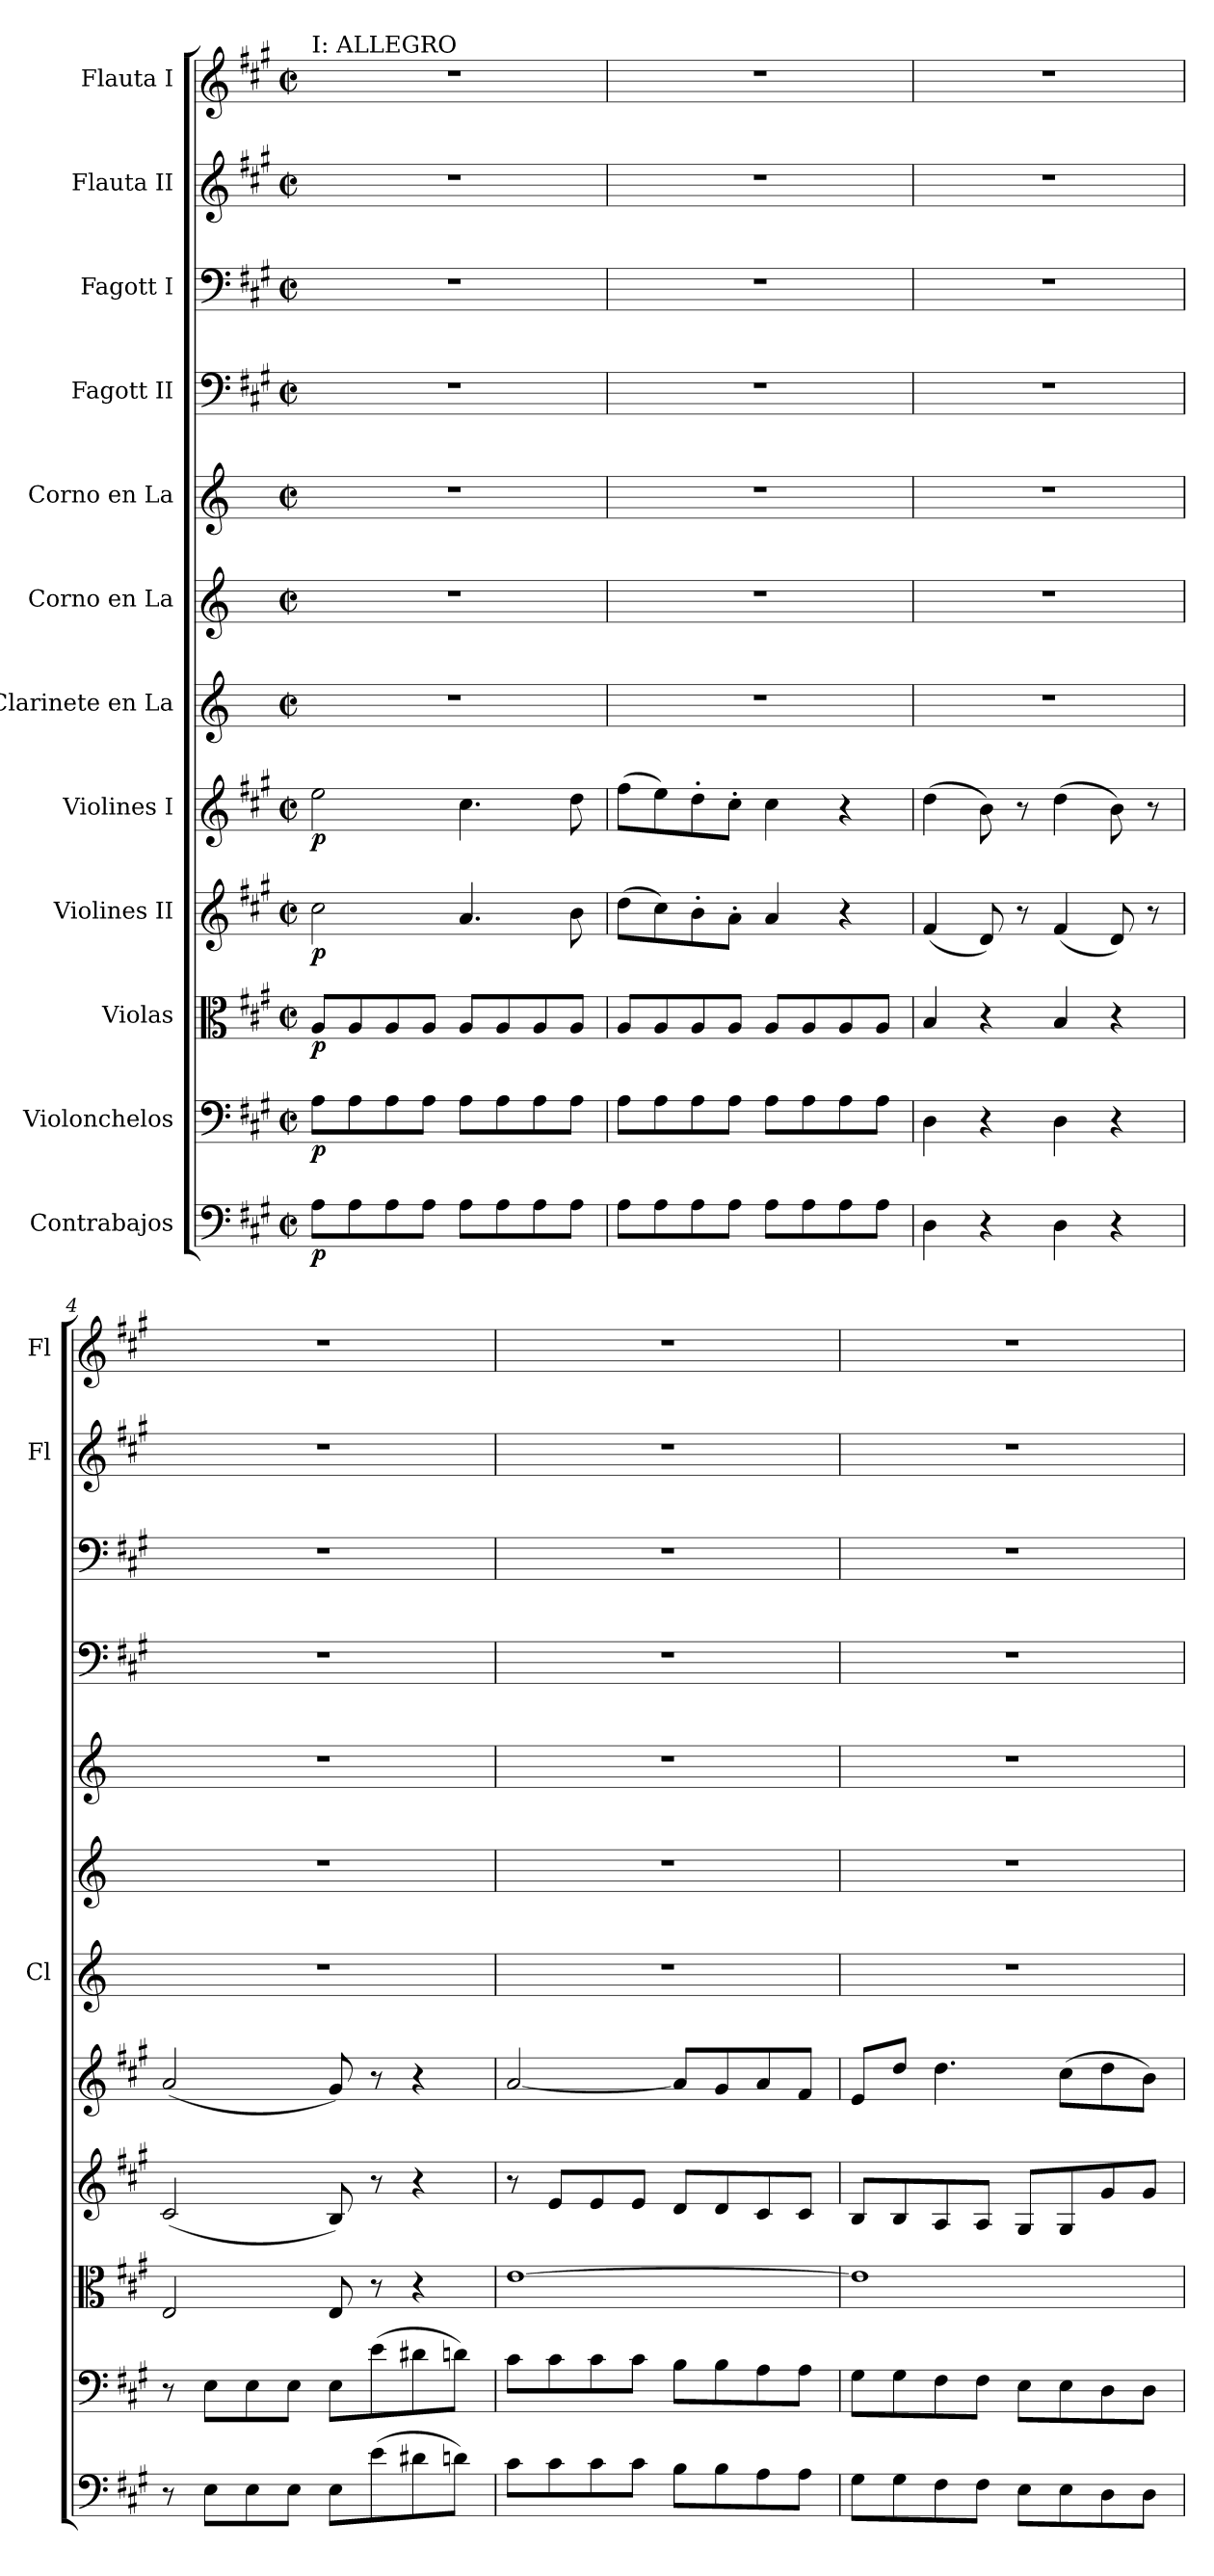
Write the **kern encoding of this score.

**kern	**dynam	**kern	**dynam	**kern	**dynam	**kern	**dynam	**kern	**dynam	**kern	**kern	**kern	**kern	**kern	**kern	**kern
*part12	*part12	*part11	*part11	*part10	*part10	*part9	*part9	*part8	*part8	*part7	*part6	*part5	*part4	*part3	*part2	*part1
*staff12	*staff12	*staff11	*staff11	*staff10	*staff10	*staff9	*staff9	*staff8	*staff8	*staff7	*staff6	*staff5	*staff4	*staff3	*staff2	*staff1
*I"Contrabajos	*	*I"Violonchelos	*	*I"Violas	*	*I"Violines II	*	*I"Violines I	*	*I"Clarinete en La	*I"Corno en La	*I"Corno en La	*I"Fagott II	*I"Fagott I	*I"Flauta II	*I"Flauta I
*	*	*	*	*	*	*	*	*	*	*I'Cl	*	*	*	*	*I'Fl	*I'Fl
*clefF4	*	*clefF4	*	*clefC3	*	*clefG2	*	*clefG2	*	*clefG2	*clefG2	*clefG2	*clefF4	*clefF4	*clefG2	*clefG2
*ITrd7c12	*	*	*	*	*	*	*	*	*	*ITrd2c3	*ITrd2c3	*ITrd2c3	*	*	*	*
*k[f#c#g#]	*	*k[f#c#g#]	*	*k[f#c#g#]	*	*k[f#c#g#]	*	*k[f#c#g#]	*	*k[f#c#g#]	*k[f#c#g#]	*k[f#c#g#]	*k[f#c#g#]	*k[f#c#g#]	*k[f#c#g#]	*k[f#c#g#]
*M2/2	*	*M2/2	*	*M2/2	*	*M2/2	*	*M2/2	*	*M2/2	*M2/2	*M2/2	*M2/2	*M2/2	*M2/2	*M2/2
*met(c|)	*	*met(c|)	*	*met(c|)	*	*met(c|)	*	*met(c|)	*	*met(c|)	*met(c|)	*met(c|)	*met(c|)	*met(c|)	*met(c|)	*met(c|)
=1	=1	=1	=1	=1	=1	=1	=1	=1	=1	=1	=1	=1	=1	=1	=1	=1
!	!	!	!	!	!	!	!	!	!	!	!	!	!	!	!	!LO:TX:a:t=I&colon; ALLEGRO
!	!LO:DY:b	!	!LO:DY:b	!	!LO:DY:b	!	!LO:DY:b	!	!LO:DY:b	!	!	!	!	!	!	!
8AA\L	p	8A\L	p	8A/L	p	2cc#\	p	2ee\	p	1r	1r	1r	1r	1r	1r	1r
8AA\	.	8A\	.	8A/	.	.	.	.	.	.	.	.	.	.	.	.
8AA\	.	8A\	.	8A/	.	.	.	.	.	.	.	.	.	.	.	.
8AA\J	.	8A\J	.	8A/J	.	.	.	.	.	.	.	.	.	.	.	.
8AA\L	.	8A\L	.	8A/L	.	4.a/	.	4.cc#\	.	.	.	.	.	.	.	.
8AA\	.	8A\	.	8A/	.	.	.	.	.	.	.	.	.	.	.	.
8AA\	.	8A\	.	8A/	.	.	.	.	.	.	.	.	.	.	.	.
8AA\J	.	8A\J	.	8A/J	.	8b\	.	8dd\	.	.	.	.	.	.	.	.
=2	=2	=2	=2	=2	=2	=2	=2	=2	=2	=2	=2	=2	=2	=2	=2	=2
8AA\L	.	8A\L	.	8A/L	.	(>8dd\L	.	(>8ff#\L	.	1r	1r	1r	1r	1r	1r	1r
8AA\	.	8A\	.	8A/	.	8cc#\)	.	8ee\)	.	.	.	.	.	.	.	.
8AA\	.	8A\	.	8A/	.	8b'\	.	8dd'\	.	.	.	.	.	.	.	.
8AA\J	.	8A\J	.	8A/J	.	8a'\J	.	8cc#'\J	.	.	.	.	.	.	.	.
8AA\L	.	8A\L	.	8A/L	.	4a/	.	4cc#\	.	.	.	.	.	.	.	.
8AA\	.	8A\	.	8A/	.	.	.	.	.	.	.	.	.	.	.	.
8AA\	.	8A\	.	8A/	.	4r	.	4r	.	.	.	.	.	.	.	.
8AA\J	.	8A\J	.	8A/J	.	.	.	.	.	.	.	.	.	.	.	.
=3	=3	=3	=3	=3	=3	=3	=3	=3	=3	=3	=3	=3	=3	=3	=3	=3
4DD\	.	4D\	.	4B/	.	(<4f#/	.	(>4dd\	.	1r	1r	1r	1r	1r	1r	1r
4r	.	4r	.	4r	.	8d/)	.	8b\)	.	.	.	.	.	.	.	.
.	.	.	.	.	.	8r	.	8r	.	.	.	.	.	.	.	.
4DD\	.	4D\	.	4B/	.	(<4f#/	.	(>4dd\	.	.	.	.	.	.	.	.
4r	.	4r	.	4r	.	8d/)	.	8b\)	.	.	.	.	.	.	.	.
.	.	.	.	.	.	8r	.	8r	.	.	.	.	.	.	.	.
=4	=4	=4	=4	=4	=4	=4	=4	=4	=4	=4	=4	=4	=4	=4	=4	=4
8r	.	8r	.	2E/	.	(<2c#/	.	(<2a/	.	1r	1r	1r	1r	1r	1r	1r
8EE\L	.	8E\L	.	.	.	.	.	.	.	.	.	.	.	.	.	.
8EE\	.	8E\	.	.	.	.	.	.	.	.	.	.	.	.	.	.
8EE\J	.	8E\J	.	.	.	.	.	.	.	.	.	.	.	.	.	.
8EE\L	.	8E\L	.	8E/	.	8B/)	.	8g#/)	.	.	.	.	.	.	.	.
(>8E\	.	(>8e\	.	8r	.	8r	.	8r	.	.	.	.	.	.	.	.
8D#X\	.	8d#X\	.	4r	.	4r	.	4r	.	.	.	.	.	.	.	.
8Dn\J)	.	8dn\J)	.	.	.	.	.	.	.	.	.	.	.	.	.	.
=5	=5	=5	=5	=5	=5	=5	=5	=5	=5	=5	=5	=5	=5	=5	=5	=5
8C#\L	.	8c#\L	.	[1e	.	8r	.	[2a/	.	1r	1r	1r	1r	1r	1r	1r
8C#\	.	8c#\	.	.	.	8e/L	.	.	.	.	.	.	.	.	.	.
8C#\	.	8c#\	.	.	.	8e/	.	.	.	.	.	.	.	.	.	.
8C#\J	.	8c#\J	.	.	.	8e/J	.	.	.	.	.	.	.	.	.	.
8BB\L	.	8B\L	.	.	.	8d/L	.	8a/L]	.	.	.	.	.	.	.	.
8BB\	.	8B\	.	.	.	8d/	.	8g#/	.	.	.	.	.	.	.	.
8AA\	.	8A\	.	.	.	8c#/	.	8a/	.	.	.	.	.	.	.	.
8AA\J	.	8A\J	.	.	.	8c#/J	.	8f#/J	.	.	.	.	.	.	.	.
=6	=6	=6	=6	=6	=6	=6	=6	=6	=6	=6	=6	=6	=6	=6	=6	=6
8GG#\L	.	8G#\L	.	1e]	.	8B/L	.	8e/L	.	1r	1r	1r	1r	1r	1r	1r
8GG#\	.	8G#\	.	.	.	8B/	.	8dd/J	.	.	.	.	.	.	.	.
8FF#\	.	8F#\	.	.	.	8A/	.	4.dd\	.	.	.	.	.	.	.	.
8FF#\J	.	8F#\J	.	.	.	8A/J	.	.	.	.	.	.	.	.	.	.
8EE\L	.	8E\L	.	.	.	8G#/L	.	.	.	.	.	.	.	.	.	.
8EE\	.	8E\	.	.	.	8G#/	.	(>8cc#\L	.	.	.	.	.	.	.	.
8DD\	.	8D\	.	.	.	8g#/	.	8dd\	.	.	.	.	.	.	.	.
8DD\J	.	8D\J	.	.	.	8g#/J	.	8b\J)	.	.	.	.	.	.	.	.
=	=	=	=	=	=	=	=	=	=	=	=	=	=	=	=	=
*-	*-	*-	*-	*-	*-	*-	*-	*-	*-	*-	*-	*-	*-	*-	*-	*-
